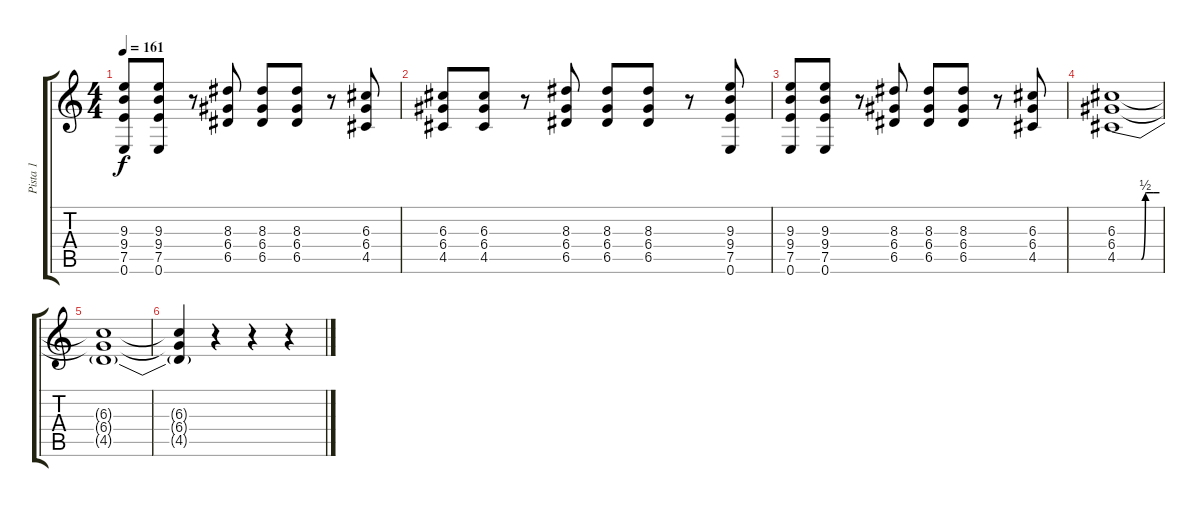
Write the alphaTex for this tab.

\track ("Pista 1" "Pista 1") {instrument overdrivenguitar}
\staff {score tabs}
\tuning (E4 B3 G3 D3 A2 E2) {hide}
\ts (4 4)
\tempo 161
\clef g2
\ks c
(9.3 9.4 7.5 0.6).8{dy f} (9.3 9.4 7.5 0.6).8 r.8 (8.3 6.4 6.5).8 (8.3 6.4 6.5).8 (8.3 6.4 6.5).8 r.8 (6.3 6.4 4.5).8 |
(6.3 6.4 4.5).8 (6.3 6.4 4.5).8 r.8 (8.3 6.4 6.5).8 (8.3 6.4 6.5).8 (8.3 6.4 6.5).8 r.8 (9.3 9.4 7.5 0.6).8 |
(9.3 9.4 7.5 0.6).8 (9.3 9.4 7.5 0.6).8 r.8 (8.3 6.4 6.5).8 (8.3 6.4 6.5).8 (8.3 6.4 6.5).8 r.8 (6.3 6.4 4.5).8 |
(6.3 6.4 4.5{be (custom 0 0 15 0 26 0 30 0 32 0 34 0 40 2 42 2 51 2 60 2)}).1 |
(6.3{t} 6.4{t} 4.5{t}).1 |
(6.3{t} 6.4{t} 4.5{t}).4 r.4 r.4 r.4
